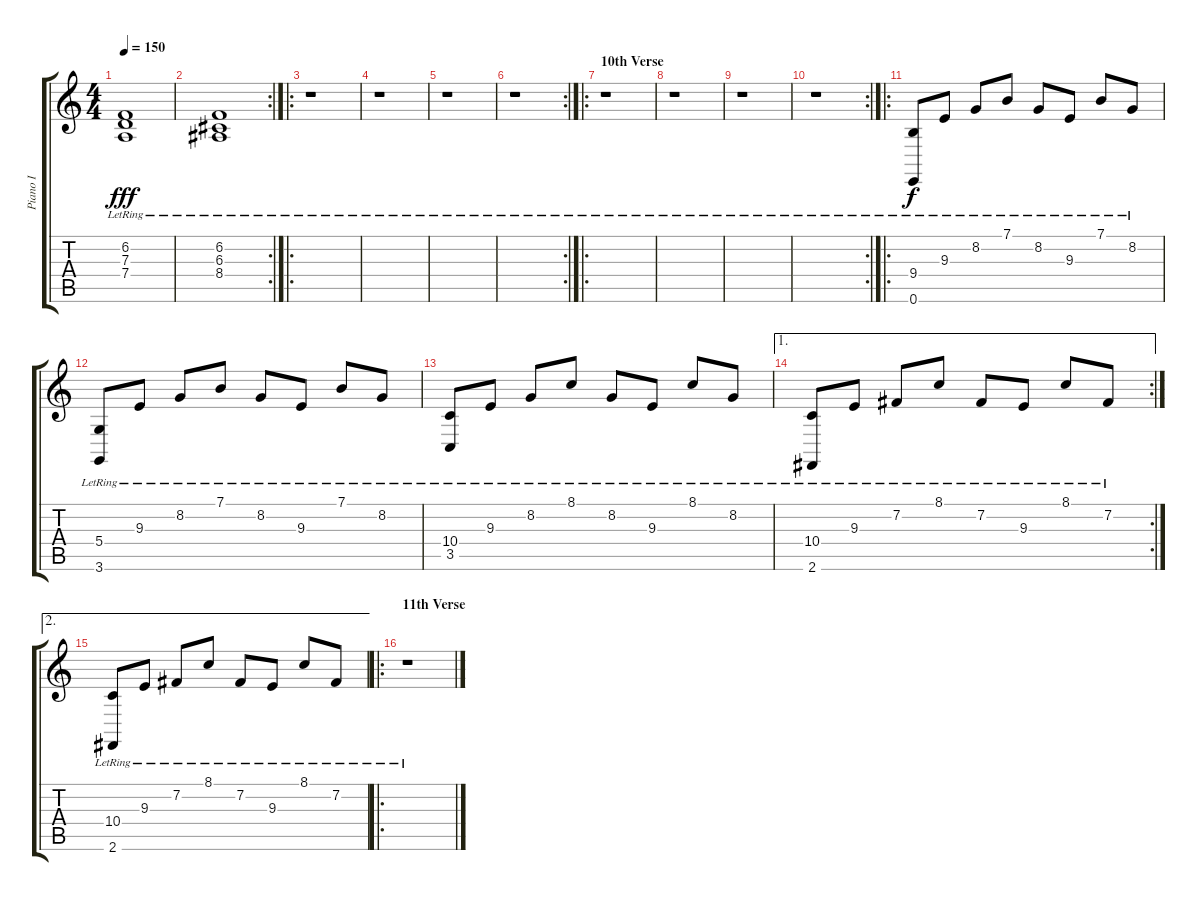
\track ("Piano I" "Piano I") {instrument acousticgrandpiano}
\staff {score tabs}
\tuning (E4 B3 G3 D3 A2 E2) {hide}
\ts (4 4)
\tempo 150
\clef g2
\ks c
(6.2{lr} 7.3{lr} 7.4{lr}).1{dy fff} |
\rc 2
(6.2{lr} 6.3{lr} 8.4{lr}).1 |
\ro
r.1 |
r.1 |
r.1 |
\rc 2
r.1 |
\ro
\section ("" "10th Verse")
r.1 |
r.1 |
r.1 |
\rc 2
r.1 |
\ro
(9.4{lr} 0.6{lr}).8{dy f volume 14} 9.3{lr}.8 8.2{lr}.8 7.1{lr}.8 8.2{lr}.8 9.3{lr}.8 7.1{lr}.8 8.2{lr}.8 |
(5.4{lr} 3.6{lr}).8 9.3{lr}.8 8.2{lr}.8 7.1{lr}.8 8.2{lr}.8 9.3{lr}.8 7.1{lr}.8 8.2{lr}.8 |
(10.4{lr} 3.5{lr}).8 9.3{lr}.8 8.2{lr}.8 8.1{lr}.8 8.2{lr}.8 9.3{lr}.8 8.1{lr}.8 8.2{lr}.8 |
\ae 1
\rc 2
(10.4{lr} 2.6{lr}).8 9.3{lr}.8 7.2{lr}.8 8.1{lr}.8 7.2{lr}.8 9.3{lr}.8 8.1{lr}.8 7.2{lr}.8 |
\ae 2
(10.4{lr} 2.6{lr}).8 9.3{lr}.8 7.2{lr}.8 8.1{lr}.8 7.2{lr}.8 9.3{lr}.8 8.1{lr}.8 7.2{lr}.8 |
\ro
\section ("" "11th Verse")
r.1
